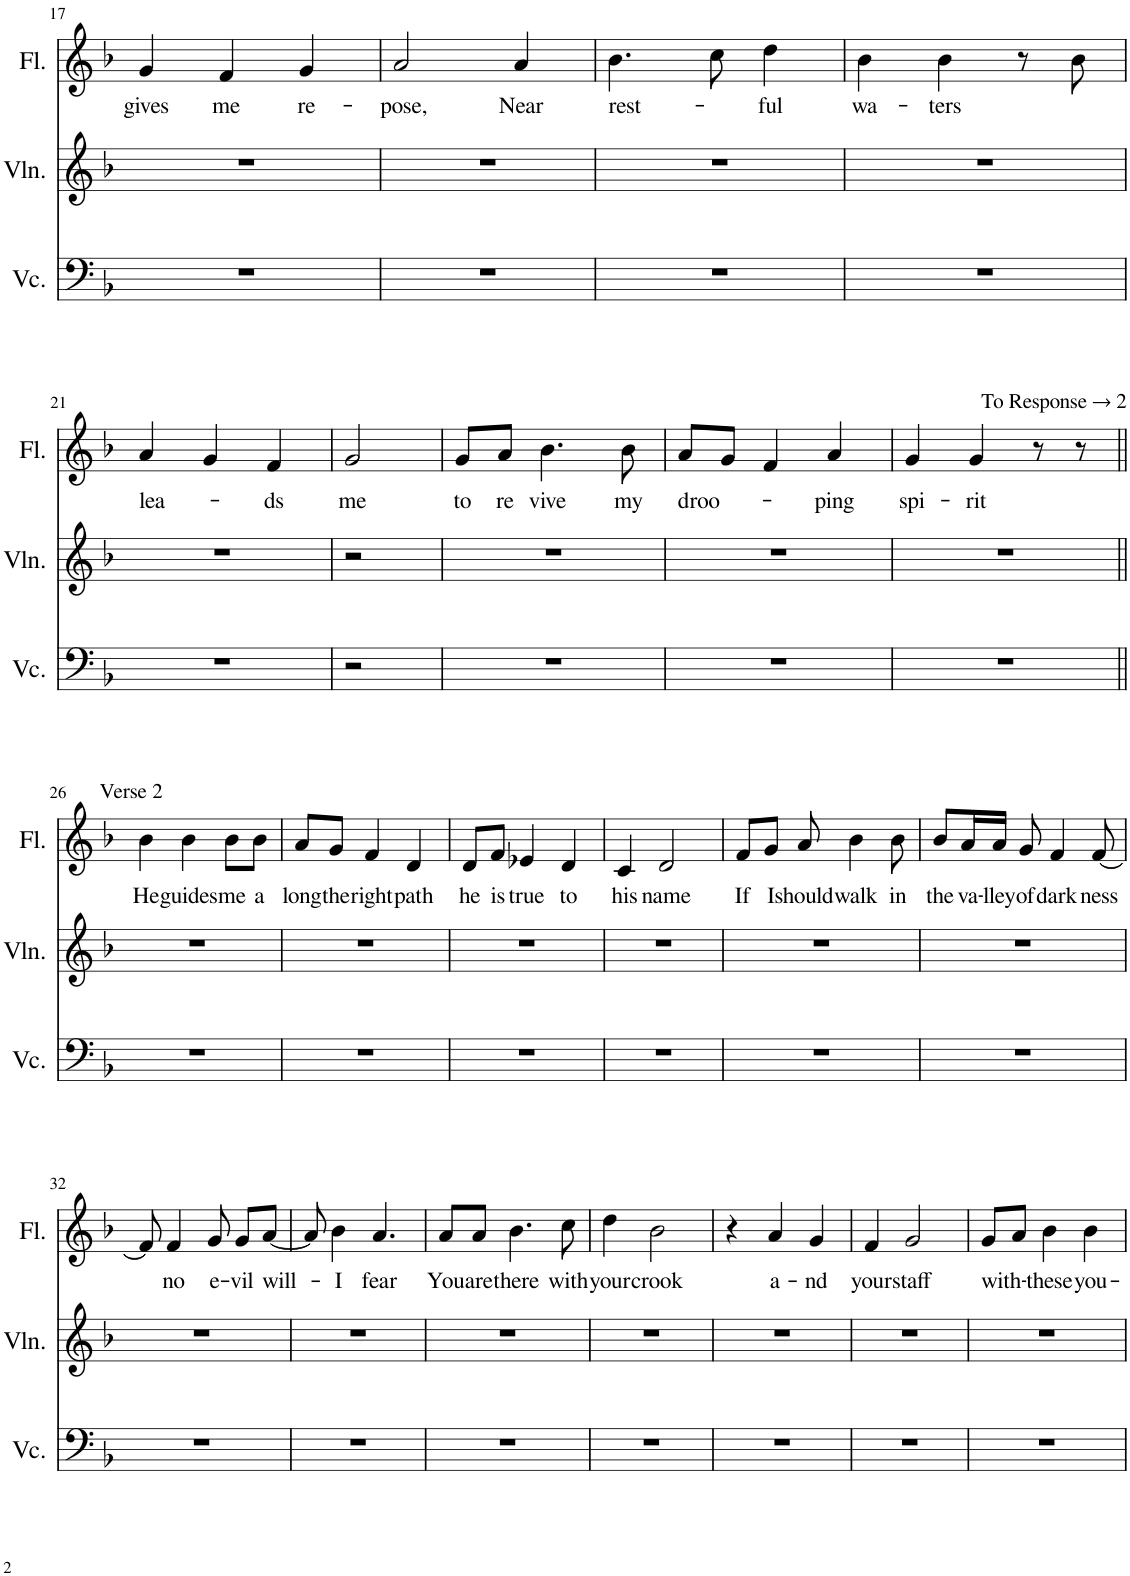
**kern	**kern	**kern	**text
*part3	*part2	*part1	*part1
*staff3	*staff2	*staff1	*staff1
*I"Violoncello	*I"Violin	*I"Flute	*
*I'Vc.	*I'Vln.	*I'Fl.	*
!!LO:PB:g=z
*clefF4	*clefG2	*clefG2	*
*k[b-]	*k[b-]	*k[b-]	*
*M3/4	*M3/4	*M3/4	*
=17	=17	=17	=17
!	!	!	!LO:LY:b
2.r	2.r	4g/	gives
!	!	!	!LO:LY:b
.	.	4f/	me
!	!	!	!LO:LY:b
.	.	4g/	re-
=18	=18	=18	=18
!	!	!	!LO:LY:b
2.r	2.r	2a/	-pose,
!	!	!	!LO:LY:b
.	.	4a/	Near
=19	=19	=19	=19
!	!	!	!LO:LY:b
2.r	2.r	4.b-\	rest-
.	.	8cc\	.
!	!	!	!LO:LY:b
.	.	4dd\	-ful
=20	=20	=20	=20
!	!	!	!LO:LY:b
2.r	2.r	4b-\	wa-
!	!	!	!LO:LY:b
.	.	4b-\	-ters
.	.	8r	.
.	.	8b-\	.
!!LO:LB:g=z
=21	=21	=21	=21
!	!	!	!LO:LY:b
2.r	2.r	4a/	lea-
.	.	4g/	.
!	!	!	!LO:LY:b
.	.	4f/	-ds
=22	=22	=22	=22
!	!	!	!LO:LY:b
2r	2r	2g/	me
=23	=23	=23	=23
!	!	!	!LO:LY:b
2.r	2.r	8g/L	to
!	!	!	!LO:LY:b
.	.	8a/J	re
!	!	!	!LO:LY:b
.	.	4.b-\	vive
!	!	!	!LO:LY:b
.	.	8b-\	my
=24	=24	=24	=24
!	!	!	!LO:LY:b
2.r	2.r	8a/L	droo-
.	.	8g/J	.
.	.	4f/	.
!	!	!	!LO:LY:b
.	.	4a/	-ping
=25	=25	=25	=25
!	!	!	!LO:LY:b
2.r	2.r	4g/	spi-
!	!	!	!LO:LY:b
.	.	4g/	-rit
.	.	8r	.
.	.	8r	.
!	!	!LO:TX:a:t=<font size="10"/>To Response → 2	!
!!LO:LB:g=z
=26||	=26||	=26||	=26||
!	!	!	!LO:LY:b
2.r	2.r	4b-\	He
!	!	!	!LO:LY:b
.	.	4b-\	guides
!	!	!	!LO:LY:b
.	.	8b-\L	me
!	!	!	!LO:LY:b
.	.	8b-\J	a
=27	=27	=27	=27
!	!	!	!LO:LY:b
2.r	2.r	8a/L	long
!	!	!	!LO:LY:b
.	.	8g/J	the
!	!	!	!LO:LY:b
.	.	4f/	right
!	!	!	!LO:LY:b
.	.	4d/	path
=28	=28	=28	=28
!	!	!	!LO:LY:b
2.r	2.r	8d/L	he
!	!	!	!LO:LY:b
.	.	8f/J	is
!	!	!	!LO:LY:b
.	.	4e-X/	true
!	!	!	!LO:LY:b
.	.	4d/	to
=29	=29	=29	=29
!	!	!	!LO:LY:b
2.r	2.r	4c/	his
!	!	!	!LO:LY:b
.	.	2d/	name
=30	=30	=30	=30
!	!	!	!LO:LY:b
2.r	2.r	8f/L	If
!	!	!	!LO:LY:b
.	.	8g/J	I
!	!	!	!LO:LY:b
.	.	8a/	should
!	!	!	!LO:LY:b
.	.	4b-\	walk
!	!	!	!LO:LY:b
.	.	8b-\	in
=31	=31	=31	=31
!	!	!	!LO:LY:b
2.r	2.r	8b-/L	the
!	!	!	!LO:LY:b
.	.	16a/L	va-
!	!	!	!LO:LY:b
.	.	16a/JJ	-lley
!	!	!	!LO:LY:b
.	.	8g/	of
!	!	!	!LO:LY:b
.	.	4f/	dark
!	!	!	!LO:LY:b
.	.	[8f/	ness
!!LO:LB:g=z
=32	=32	=32	=32
2.r	2.r	8f/]	.
!	!	!	!LO:LY:b
.	.	4f/	no
!	!	!	!LO:LY:b
.	.	8g/	e-
!	!	!	!LO:LY:b
.	.	8g/L	-vil
!	!	!	!LO:LY:b
.	.	[8a/J	will-
=33	=33	=33	=33
2.r	2.r	8a/]	.
!	!	!	!LO:LY:b
.	.	4b-\	-I
!	!	!	!LO:LY:b
.	.	4.a/	fear
=34	=34	=34	=34
!	!	!	!LO:LY:b
2.r	2.r	8a/L	You
!	!	!	!LO:LY:b
.	.	8a/J	are
!	!	!	!LO:LY:b
.	.	4.b-\	there
!	!	!	!LO:LY:b
.	.	8cc\	with
=35	=35	=35	=35
!	!	!	!LO:LY:b
2.r	2.r	4dd\	your
!	!	!	!LO:LY:b
.	.	2b-\	crook
=36	=36	=36	=36
2.r	2.r	4r	.
!	!	!	!LO:LY:b
.	.	4a/	a-
!	!	!	!LO:LY:b
.	.	4g/	-nd
=37	=37	=37	=37
!	!	!	!LO:LY:b
2.r	2.r	4f/	your
!	!	!	!LO:LY:b
.	.	2g/	staff
=38	=38	=38	=38
!	!	!	!LO:LY:b
2.r	2.r	8g/L	with-
.	.	8a/J	.
!	!	!	!LO:LY:b
.	.	4b-\	-these
!	!	!	!LO:LY:b
.	.	4b-\	you-
=	=	=	=
*-	*-	*-	*-
